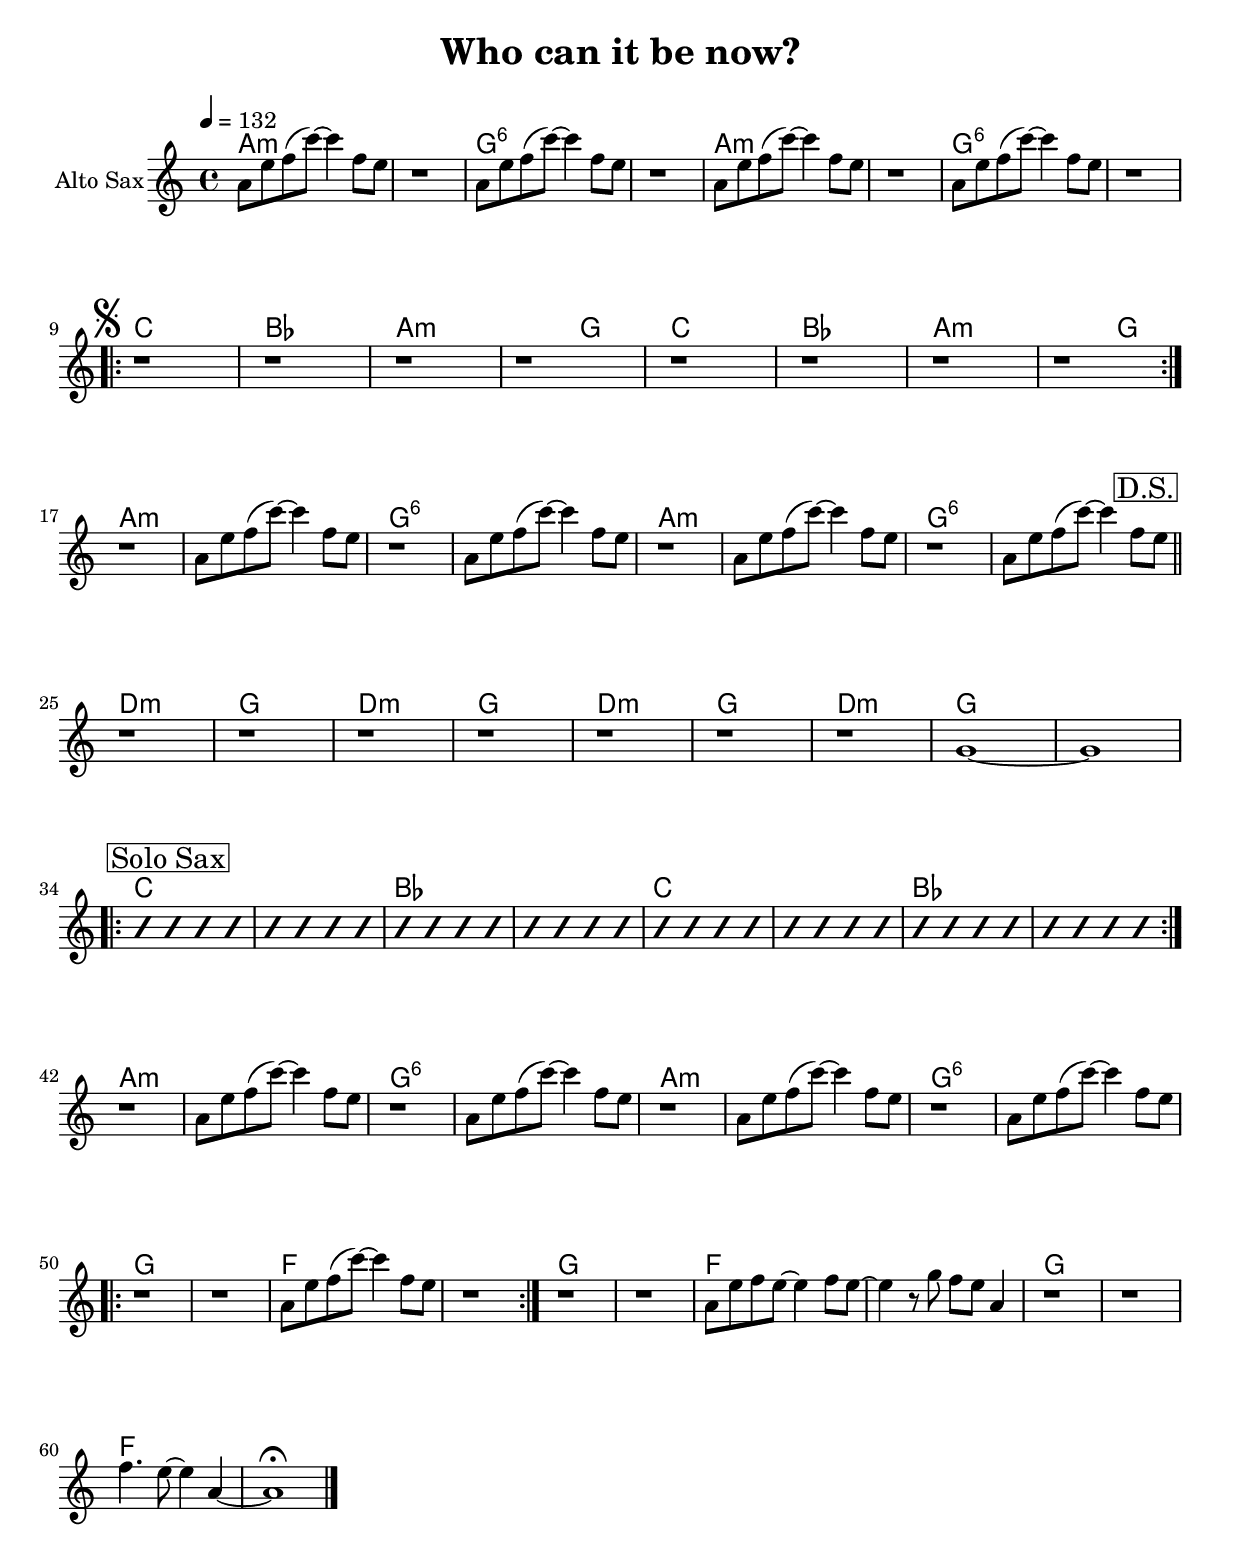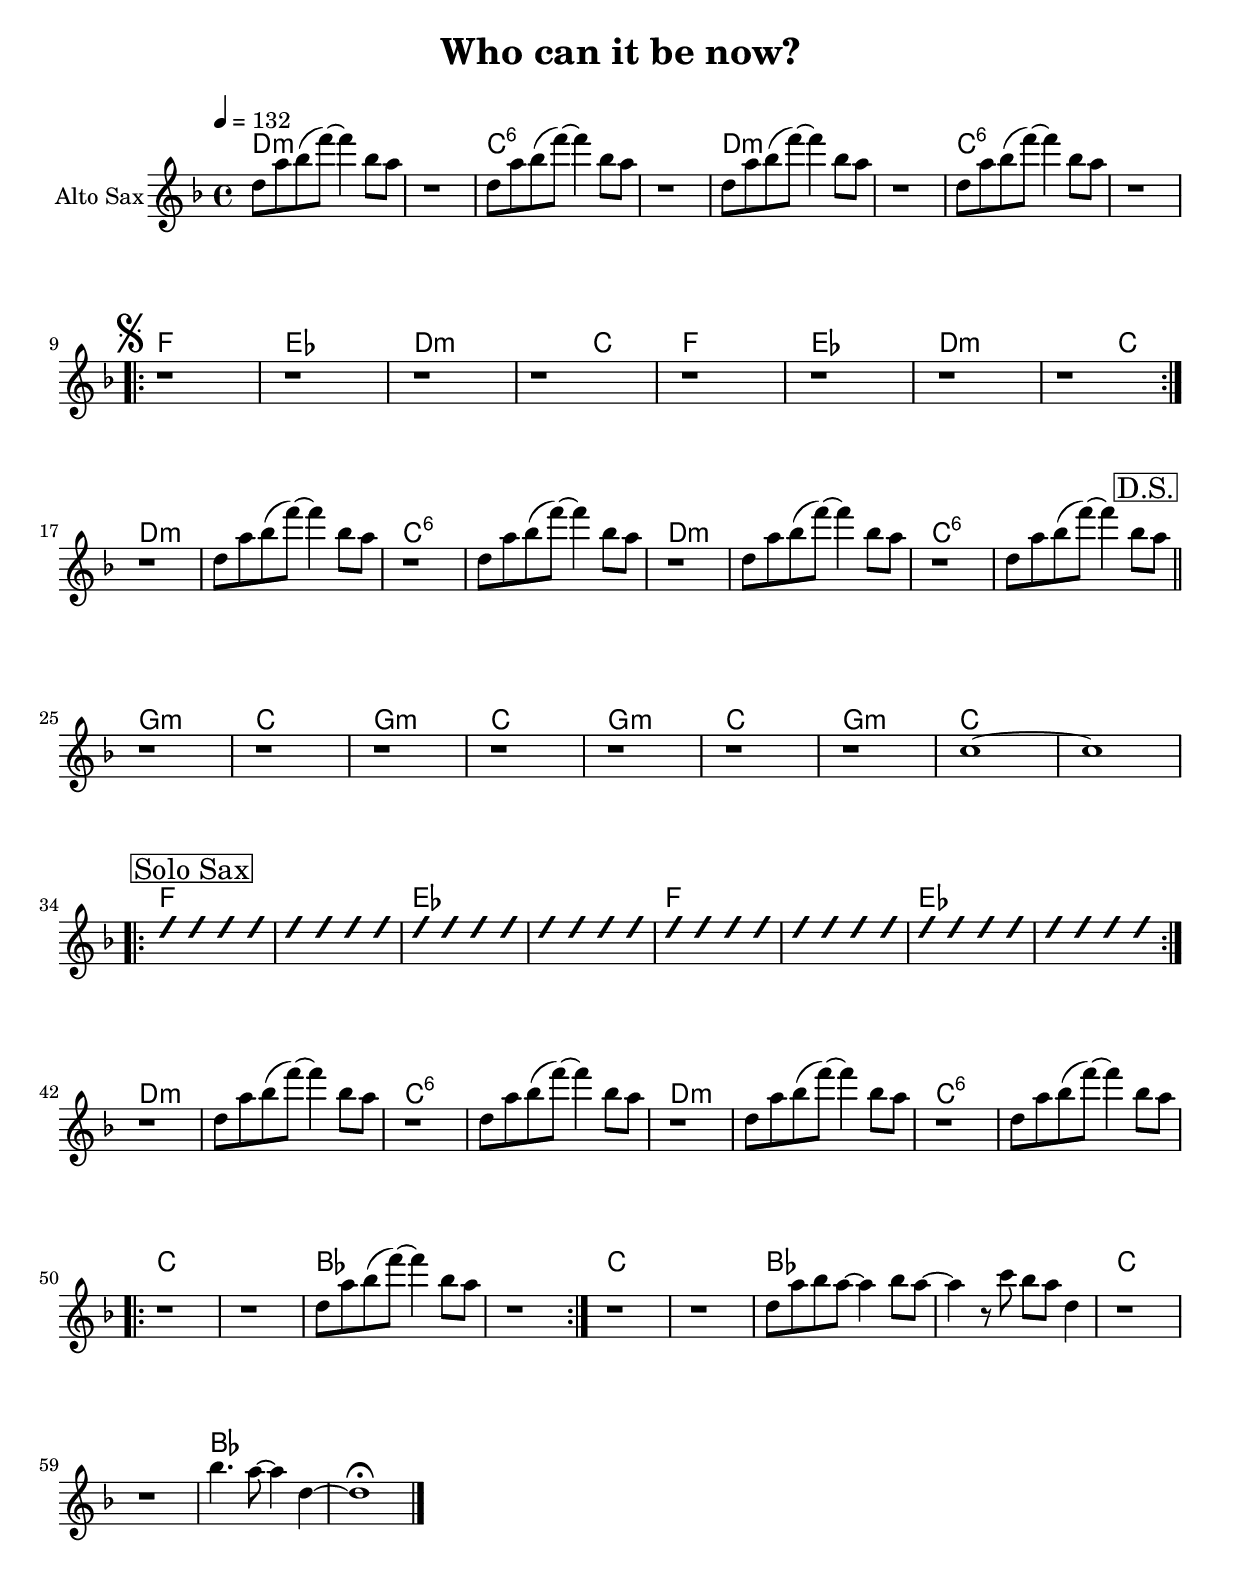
#(ly:set-option 'relative-includes #t)
\version "2.18.2"
\include "lib.ly"

\header {
  title = "Who can it be now?"
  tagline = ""
}

\paper {
  markup-system-spacing #'padding = #3 %space after title
  ragged-last = ##t % don't stretch last line
}

global = {
  \time 4/4
  \clef "violin"
  \key e \major
  \set Score.skipBars = ##t % combine multi-rests
  \accidentalStyle "modern-voice-cautionary" % print some reduntant accidentals in parenthesis, e.g. (#)
}

structure = {
  \tempo 4 = 132

  s1*8 % intro

  \pSegno
  s1*8 % verse, repeated

  s1*8 \bar "||" % chorus
  \rightBreakMark \markupBox "D.S."

  s1*9 % bridge

  \leftMark \markupBox "Solo Sax"
  s1*8 % solo sax, repeated

  s1*8 % chorus

  s1*4 % tutti, 3x repeated
  s1*8 \bar "|." % end
}

breaks = {
  s1*8 \break
  s1*8 \break
  s1*8 \break
  s1*9 \break
  s1*8 \break
  s1*8 \break
}

remarks = \lyricmode {
}

theChords = \transpose c e \chordmode {
  \repeat unfold 2 {a1:m s g:6 s}
  \repeat unfold 2 {c1 bes a:m s2 s8 g4.}
  \repeat unfold 2 {a1:m s g:6 s}
  d1:m g d:m g d:m g d:m g s
  \repeat unfold 2 {c s bes s}
  \repeat unfold 2 {a:m s g:6 s}
  \repeat unfold 3 {g s f s}
}

altoChords = \transpose es ces \theChords

trumpetChords = \transpose c c \theChords

slT = \absolute {a''4}
slS = \absolute {dis'4}
slbT = \repeat unfold 4 \slT
slbS = \repeat unfold 4 \slS

trumpet = \transpose c c \relative c' {
  \global
  \set Staff.instrumentName = #"Trumpet"
}

lickAs = \relative c' {
  cis8 gis' a( e')~ e4 a,8 gis
}

altoSax = \transpose es ces' \relative c' {
  \global
  \set Staff.instrumentName = #"Alto Sax"

  \repeat unfold 4 { \lickAs r1 }

  \repeat volta 2 { \repeat unfold 8 r1 }

  \repeat unfold 4 { r1 \lickAs }

  \repeat unfold 7 r1 b1~ b

  \repeat volta 2 { \slash \repeat unfold 8 \slbS \endSlash }

  \repeat unfold 4 { r1 \lickAs }

  \repeat volta 2 { r1 r1 \lickAs r1 }

  r1 r1 cis8 gis' a gis~ gis4 a8 gis~ gis4 r8 b a gis cis,4
  r1 r1 a'4. gis8~ gis4 cis,~ cis1 \fermata
}

% \book {
%   \score {
%     % \midi { }
%     <<
%       \lyricsAbove \remarks
%       \new ChordNames \trumpetChords
%       \new Staff = "trumpet" <<
%         \structure
%         \breaks
%         \trumpet
%       >>
%       % \new Staff \trumpet
%       \new ChordNames \altoChords
%       \new Staff = "altoSax" <<
%         \altoSax
%       >>
%     >>
%   }
% }


% \book {
%   \bookOutputSuffix "tp"
%   \paper {
%     system-system-spacing #'basic-distance = #18 % increase space
%     % fit on one page
%     % system-system-spacing = #'(
%     %   (basic-distance . 10)
%     %   (minimum-distance . 0)
%     %   (padding . 0)
%     %   (stretchability . 0))
%   }
%   \score {
%     <<
%       \lyricsAbove \remarks
%       \new ChordNames \trumpetChords
%       \new Staff = "trumpet" <<
%         \structure
%         \breaks
%         \trumpet
%       >>
%     >>
%   }
% }
\book {
  \bookOutputSuffix "as"
  \paper {
    system-system-spacing #'basic-distance = #18 % increase space
  }
  \score {
    <<
      \lyricsAbove \remarks
      \new ChordNames \altoChords
      \new Staff = "altoSax" <<
        \structure
        \breaks
        \altoSax
      >>
    >>
  }
}

tenorSax = \transpose bes, es \altoSax
tenorChords = \transpose bes es \altoChords
\book {
  \bookOutputSuffix "ts"
  \paper {
    system-system-spacing #'basic-distance = #18
  }
  \score {
    <<
      \lyricsAbove \remarks
      \new ChordNames \tenorChords
      \new Staff = "tenorSax" <<
        \structure
        \breaks
        \tenorSax
      >>
    >>
  }
}
